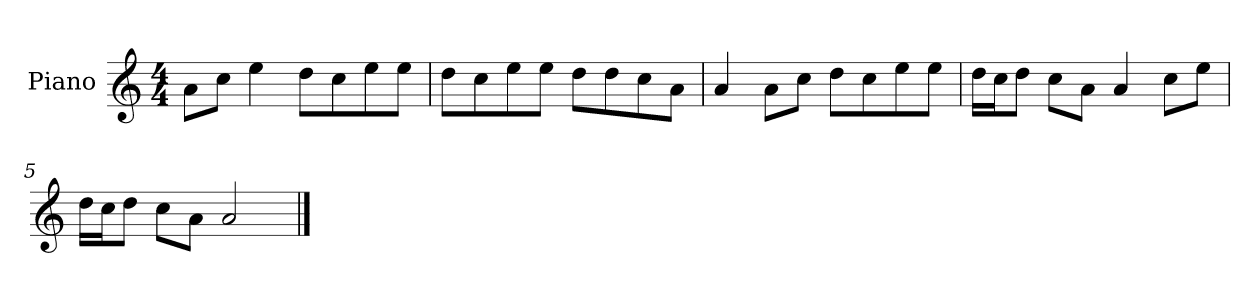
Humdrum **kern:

**kern
*part1
*staff1
*I"Piano
*I'P-no
*clefG2
*k[]
*M4/4
*MM90
=1
8a\L
8cc\J
4ee\
8dd\L
8cc\
8ee\
8ee\J
=2
8dd\L
8cc\
8ee\
8ee\J
8dd\L
8dd\
8cc\
8a\J
=3
4a/
8a\L
8cc\J
8dd\L
8cc\
8ee\
8ee\J
=4
16dd\LL
16cc\J
8dd\J
8cc\L
8a\J
4a/
8cc\L
8ee\J
=5
16dd\LL
16cc\J
8dd\J
8cc\L
8a\J
2a/
==
*-
